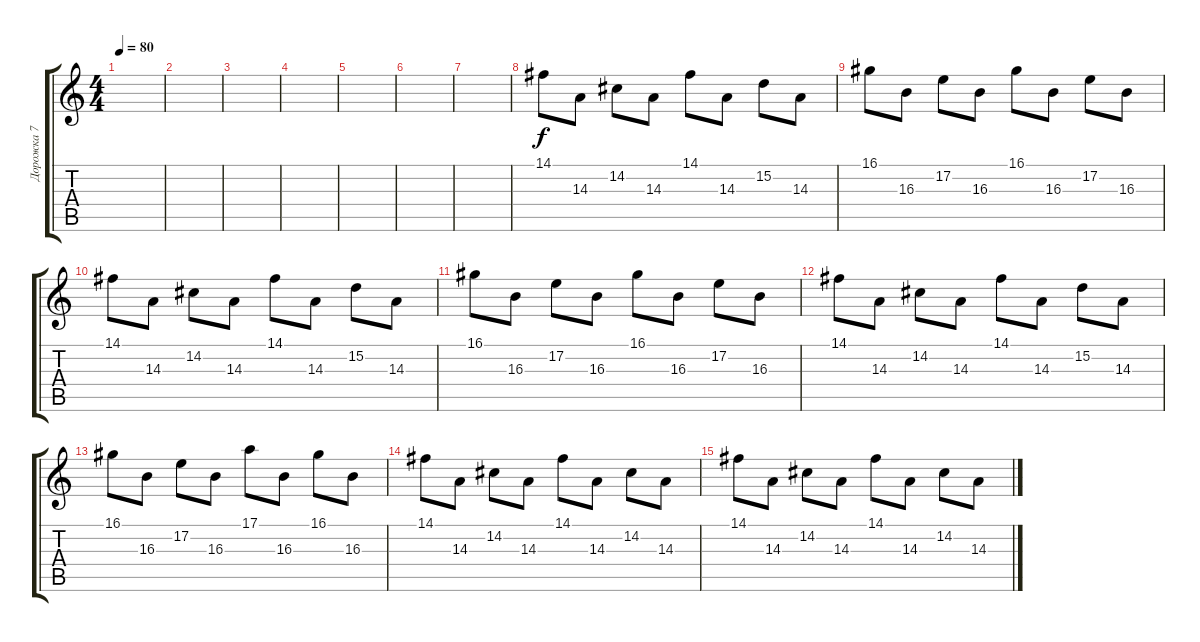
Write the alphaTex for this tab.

\track ("Дорожка 7" "Дорожка 7") {instrument brightacousticpiano}
\staff {score tabs}
\tuning (E4 B3 G3 D3 A2 E2) {hide}
\ts (4 4)
\tempo 80
\clef g2
\ks c
|
|
|
|
|
|
|
14.1.8 14.3.8 14.2.8 14.3.8 14.1.8 14.3.8 15.2.8 14.3.8 |
16.1.8 16.3.8 17.2.8 16.3.8 16.1.8 16.3.8 17.2.8 16.3.8 |
14.1.8 14.3.8 14.2.8 14.3.8 14.1.8 14.3.8 15.2.8 14.3.8 |
16.1.8 16.3.8 17.2.8 16.3.8 16.1.8 16.3.8 17.2.8 16.3.8 |
14.1.8 14.3.8 14.2.8 14.3.8 14.1.8 14.3.8 15.2.8 14.3.8 |
16.1.8 16.3.8 17.2.8 16.3.8 17.1.8 16.3.8 16.1.8 16.3.8 |
14.1.8{volume 10} 14.3.8 14.2.8 14.3.8 14.1.8 14.3.8 14.2.8 14.3.8 |
14.1.8 14.3.8 14.2.8 14.3.8 14.1.8 14.3.8 14.2.8 14.3.8
